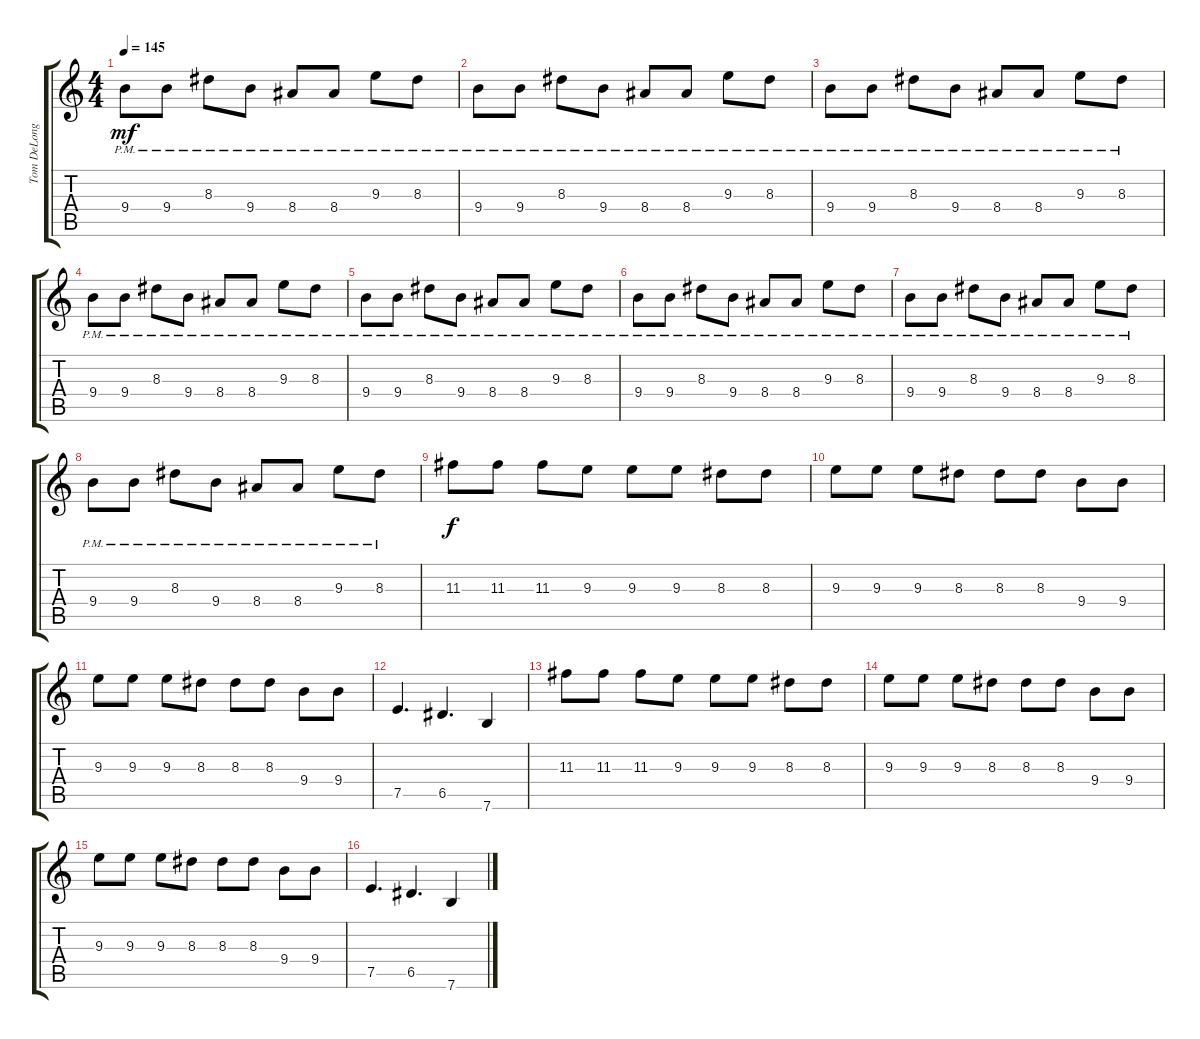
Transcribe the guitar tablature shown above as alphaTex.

\track ("Tom DeLonge" "Tom DeLong") {instrument electricguitarclean}
\staff {score tabs}
\tuning (E4 B3 G3 D3 A2 E2) {hide}
\ts (4 4)
\tempo 145
\clef g2
\ks c
9.4{pm}.8{dy mf volume 10} 9.4{pm}.8 8.3{pm}.8 9.4{pm}.8 8.4{pm}.8 8.4{pm}.8 9.3{pm}.8 8.3{pm}.8 |
9.4{pm}.8{volume 11} 9.4{pm}.8 8.3{pm}.8 9.4{pm}.8 8.4{pm}.8 8.4{pm}.8 9.3{pm}.8 8.3{pm}.8 |
9.4{pm}.8{volume 12} 9.4{pm}.8 8.3{pm}.8 9.4{pm}.8 8.4{pm}.8 8.4{pm}.8 9.3{pm}.8 8.3{pm}.8 |
9.4{pm}.8{volume 13} 9.4{pm}.8 8.3{pm}.8 9.4{pm}.8 8.4{pm}.8 8.4{pm}.8 9.3{pm}.8 8.3{pm}.8 |
9.4{pm}.8{volume 14} 9.4{pm}.8 8.3{pm}.8 9.4{pm}.8 8.4{pm}.8 8.4{pm}.8 9.3{pm}.8 8.3{pm}.8 |
9.4{pm}.8{volume 15} 9.4{pm}.8 8.3{pm}.8 9.4{pm}.8 8.4{pm}.8 8.4{pm}.8 9.3{pm}.8 8.3{pm}.8 |
9.4{pm}.8{volume 16} 9.4{pm}.8 8.3{pm}.8 9.4{pm}.8 8.4{pm}.8 8.4{pm}.8 9.3{pm}.8 8.3{pm}.8 |
9.4{pm}.8 9.4{pm}.8 8.3{pm}.8 9.4{pm}.8 8.4{pm}.8 8.4{pm}.8 9.3{pm}.8 8.3{pm}.8 |
11.3.8{dy f instrument overdrivenguitar} 11.3.8 11.3.8 9.3.8 9.3.8 9.3.8 8.3.8 8.3.8 |
9.3.8 9.3.8 9.3.8 8.3.8 8.3.8 8.3.8 9.4.8 9.4.8 |
9.3.8 9.3.8 9.3.8 8.3.8 8.3.8 8.3.8 9.4.8 9.4.8 |
7.5.4{d} 6.5.4{d} 7.6.4 |
11.3.8 11.3.8 11.3.8 9.3.8 9.3.8 9.3.8 8.3.8 8.3.8 |
9.3.8 9.3.8 9.3.8 8.3.8 8.3.8 8.3.8 9.4.8 9.4.8 |
9.3.8 9.3.8 9.3.8 8.3.8 8.3.8 8.3.8 9.4.8 9.4.8 |
7.5.4{d} 6.5.4{d} 7.6.4
